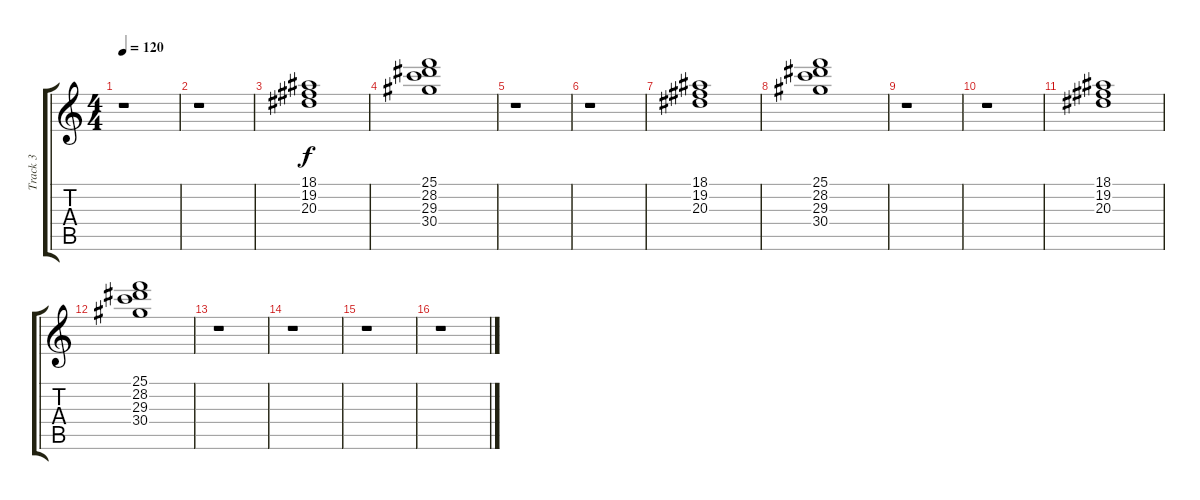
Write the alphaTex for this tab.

\track ("Track 3" "Track 3") {instrument rockorgan}
\staff {score tabs}
\tuning (E4 B3 G3 D3 A2 E2) {hide}
\ts (4 4)
\tempo 120
\clef g2
\ks c
r.1{dy f} |
r.1 |
(18.1 19.2 20.3).1 |
(25.1 28.2 29.3 30.4).1 |
r.1 |
r.1 |
(18.1 19.2 20.3).1 |
(25.1 28.2 29.3 30.4).1 |
r.1 |
r.1 |
(18.1 19.2 20.3).1 |
(25.1 28.2 29.3 30.4).1 |
r.1 |
r.1 |
r.1 |
r.1
